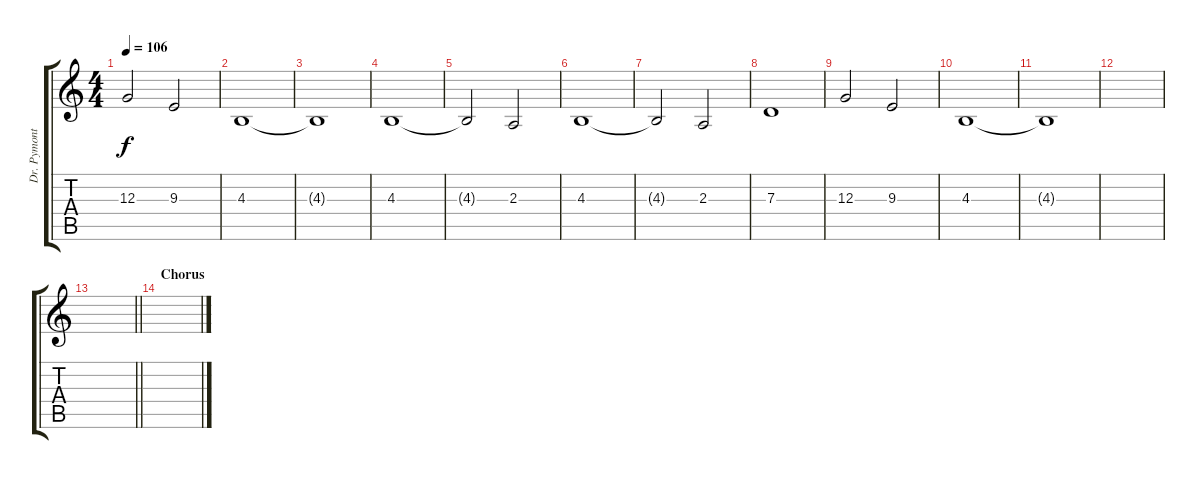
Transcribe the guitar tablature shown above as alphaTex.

\track ("Dr. Pymonte" "Dr. Pymont") {instrument stringensemble1}
\staff {score tabs}
\tuning (E4 B3 G3 D3 A2 E2) {hide}
\ts (4 4)
\tempo 106
\clef g2
\ks c
12.3.2{dy f} 9.3.2 |
4.3.1 |
4.3{t}.1 |
4.3.1 |
4.3{t}.2 2.3.2 |
4.3.1 |
4.3{t}.2 2.3.2 |
7.3.1 |
12.3.2 9.3.2 |
4.3.1 |
4.3{t}.1 |
|
\barLineRight lightlight
|
\section ("" "Chorus")
